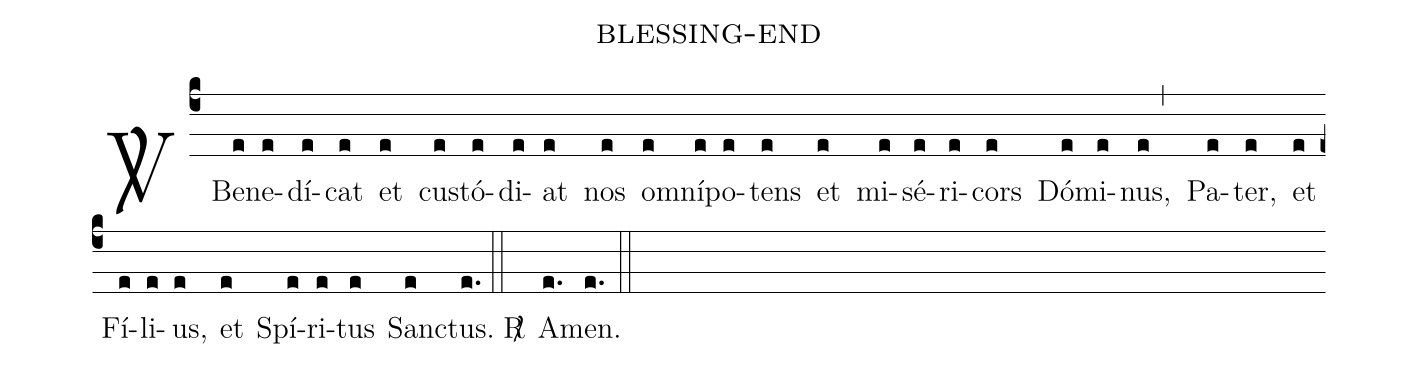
name: blessing-end;
%%
(c4) <v>\Vbar</v>() Be(e)ne(e)dí(e)cat(e) et(e) cu(e)stó(e)di(e)at(e) nos(e) om(e)ní(e)po(e)tens(e) et(e) mi(e)sé(e)ri(e)cors(e) Dó(e)mi(e)nus,(e,) Pa(e)ter,(e) et(e) Fí(e)li(e)us,(e) et(e) Spí(e)ri(e)tus(e) San(e)ctus.(e.)(::)  <v>\Rbar</v>() A(e.)men.(e.) (::)
